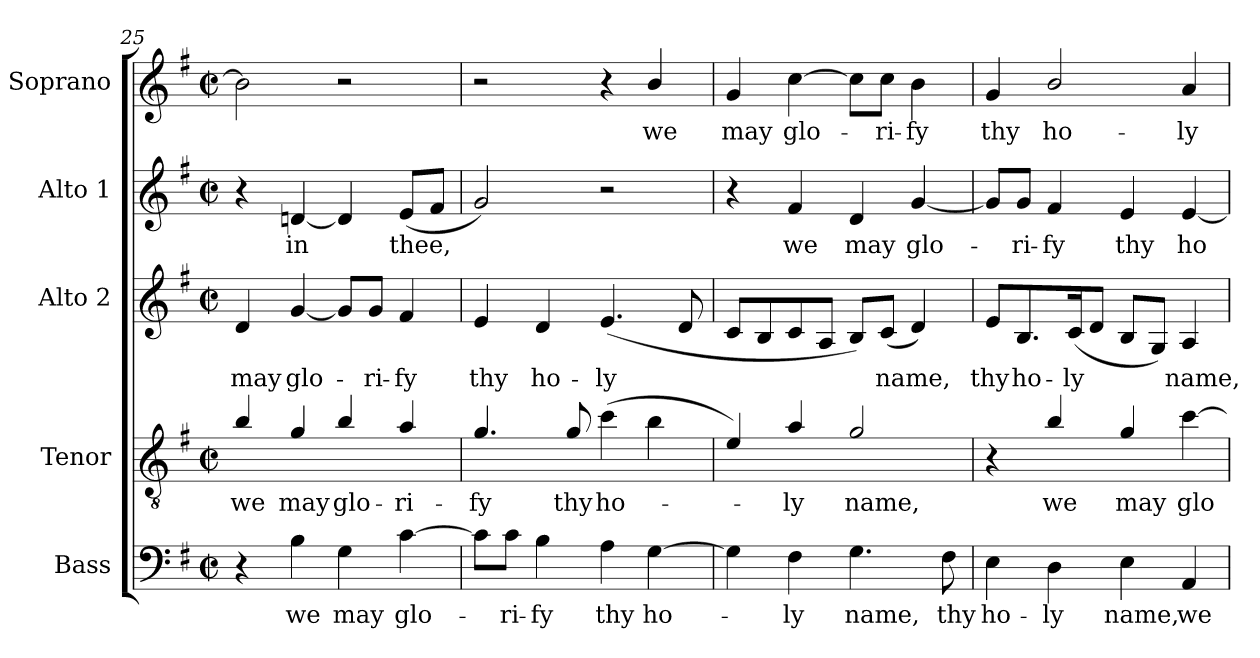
**kern	**text	**kern	**text	**kern	**text	**kern	**text	**kern	**text
*part5	*part5	*part4	*part4	*part3	*part3	*part2	*part2	*part1	*part1
*staff5	*staff5	*staff4	*staff4	*staff3	*staff3	*staff2	*staff2	*staff1	*staff1
*I"Bass	*	*I"Tenor	*	*I"Alto 2	*	*I"Alto 1	*	*I"Soprano	*
*I'B	*	*I'T.	*	*I'A. 2	*	*I'A. 1	*	*I'S	*
!!LO:LB:g=z
*clefF4	*	*clefGv2	*	*clefG2	*	*clefG2	*	*clefG2	*
*	*	*ITrd7c12	*	*	*	*	*	*	*
*k[f#]	*	*k[f#]	*	*k[f#]	*	*k[f#]	*	*k[f#]	*
*G:	*	*G:	*	*G:	*	*G:	*	*G:	*
*M2/2	*	*M2/2	*	*M2/2	*	*M2/2	*	*M2/2	*
*met(c|)	*	*met(c|)	*	*met(c|)	*	*met(c|)	*	*met(c|)	*
=25	=25	=25	=25	=25	=25	=25	=25	=25	=25
!	!	!	!LO:LY:b	!	!	!	!	!	!
!	!	!	!	!	!LO:LY:b	!	!	!	!
4r	.	4B/	we	4d/	may	4r	.	2b\]	.
!	!LO:LY:b	!	!	!	!	!	!	!	!
!	!	!	!LO:LY:b	!	!	!	!	!	!
!	!	!	!	!	!LO:LY:b	!	!	!	!
!	!	!	!	!	!	!	!LO:LY:b	!	!
4B\	we	4G/	may	[<4g/	glo-	[<4dn/	in	.	.
!	!LO:LY:b	!	!	!	!	!	!	!	!
!	!	!	!LO:LY:b	!	!	!	!	!	!
4G\	may	4B/	glo-	8g/L]	.	4d/]	.	2r	.
!	!	!	!	!	!LO:LY:b	!	!	!	!
.	.	.	.	8g/J	-ri-	.	.	.	.
!	!LO:LY:b	!	!	!	!	!	!	!	!
!	!	!	!LO:LY:b	!	!	!	!	!	!
!	!	!	!	!	!LO:LY:b	!	!	!	!
!	!	!	!	!	!	!	!LO:LY:b	!	!
[>4c\	glo-	4A/	-ri-	4f#/	-fy	(8e/L	thee,	.	.
.	.	.	.	.	.	8f#/J	.	.	.
=26	=26	=26	=26	=26	=26	=26	=26	=26	=26
!	!	!	!LO:LY:b	!	!	!	!	!	!
!	!	!	!	!	!LO:LY:b	!	!	!	!
8c\L]	.	4.G/	-fy	4e/	thy	2g/)	.	2r	.
!	!LO:LY:b	!	!	!	!	!	!	!	!
8c\J	ri-	.	.	.	.	.	.	.	.
!	!LO:LY:b	!	!	!	!	!	!	!	!
!	!	!	!	!	!LO:LY:b	!	!	!	!
4B\	-fy	.	.	4d/	ho-	.	.	.	.
!	!	!	!LO:LY:b	!	!	!	!	!	!
.	.	8G/	thy	.	.	.	.	.	.
!	!LO:LY:b	!	!	!	!	!	!	!	!
!	!	!	!LO:LY:b	!	!	!	!	!	!
!	!	!	!	!	!LO:LY:b	!	!	!	!
4A\	thy	(4c\	ho-	(4.e/	ly	2r	.	4r	.
!	!LO:LY:b	!	!	!	!	!	!	!	!
!	!	!	!	!	!	!	!	!	!LO:LY:b
[>4G\	ho-	4B\	.	.	.	.	.	4b/	we
.	.	.	.	8d/	.	.	.	.	.
=27	=27	=27	=27	=27	=27	=27	=27	=27	=27
!	!	!	!	!	!	!	!	!	!LO:LY:b
4G\]	.	4E/)	.	8c/L	.	4r	.	4g/	may
.	.	.	.	8B/	.	.	.	.	.
!	!LO:LY:b	!	!	!	!	!	!	!	!
!	!	!	!LO:LY:b	!	!	!	!	!	!
!	!	!	!	!	!	!	!LO:LY:b	!	!
!	!	!	!	!	!	!	!	!	!LO:LY:b
4F#\	ly	4A/	ly	8c/	.	4f#/	we	[>4cc\	glo-
.	.	.	.	8A/J	.	.	.	.	.
!	!LO:LY:b	!	!	!	!	!	!	!	!
!	!	!	!LO:LY:b	!	!	!	!	!	!
!	!	!	!	!	!	!	!LO:LY:b	!	!
4.G\	name,	2G/	name,	8B/L)	.	4d/	may	8cc\L]	.
!	!	!	!	!	!LO:LY:b	!	!	!	!
!	!	!	!	!	!	!	!	!	!LO:LY:b
.	.	.	.	(8c/J	name,	.	.	8cc\J	-ri-
!	!	!	!	!	!	!	!LO:LY:b	!	!
!	!	!	!	!	!	!	!	!	!LO:LY:b
.	.	.	.	4d/)	.	[<4g/	glo-	4b\	-fy
!	!LO:LY:b	!	!	!	!	!	!	!	!
8F#\	thy	.	.	.	.	.	.	.	.
=28	=28	=28	=28	=28	=28	=28	=28	=28	=28
!	!LO:LY:b	!	!	!	!	!	!	!	!
!	!	!	!	!	!LO:LY:b	!	!	!	!
!	!	!	!	!	!	!	!	!	!LO:LY:b
4E\	ho-	4r	.	8e/L	thy	8g/L]	.	4g/	thy
!	!	!	!	!	!LO:LY:b	!	!	!	!
!	!	!	!	!	!	!	!LO:LY:b	!	!
.	.	.	.	8.B/	ho-	8g/J	ri-	.	.
!	!LO:LY:b	!	!	!	!	!	!	!	!
!	!	!	!LO:LY:b	!	!	!	!	!	!
!	!	!	!	!	!	!	!LO:LY:b	!	!
!	!	!	!	!	!	!	!	!	!LO:LY:b
4D\	-ly	4B/	we	.	.	4f#/	-fy	2b/	ho-
!	!	!	!	!	!LO:LY:b	!	!	!	!
.	.	.	.	(16c/k	ly	.	.	.	.
.	.	.	.	8d/J	.	.	.	.	.
!	!LO:LY:b	!	!	!	!	!	!	!	!
!	!	!	!LO:LY:b	!	!	!	!	!	!
!	!	!	!	!	!	!	!LO:LY:b	!	!
4E\	name,	4G/	may	8B/L	.	4e/	thy	.	.
.	.	.	.	8G/J)	.	.	.	.	.
!	!LO:LY:b	!	!	!	!	!	!	!	!
!	!	!	!LO:LY:b	!	!	!	!	!	!
!	!	!	!	!	!LO:LY:b	!	!	!	!
!	!	!	!	!	!	!	!LO:LY:b	!	!
!	!	!	!	!	!	!	!	!	!LO:LY:b
4AA/	we	[>4c\	glo-	4A/	name,	[4e/	ho-	4a/	-ly
=	=	=	=	=	=	=	=	=	=
*-	*-	*-	*-	*-	*-	*-	*-	*-	*-
